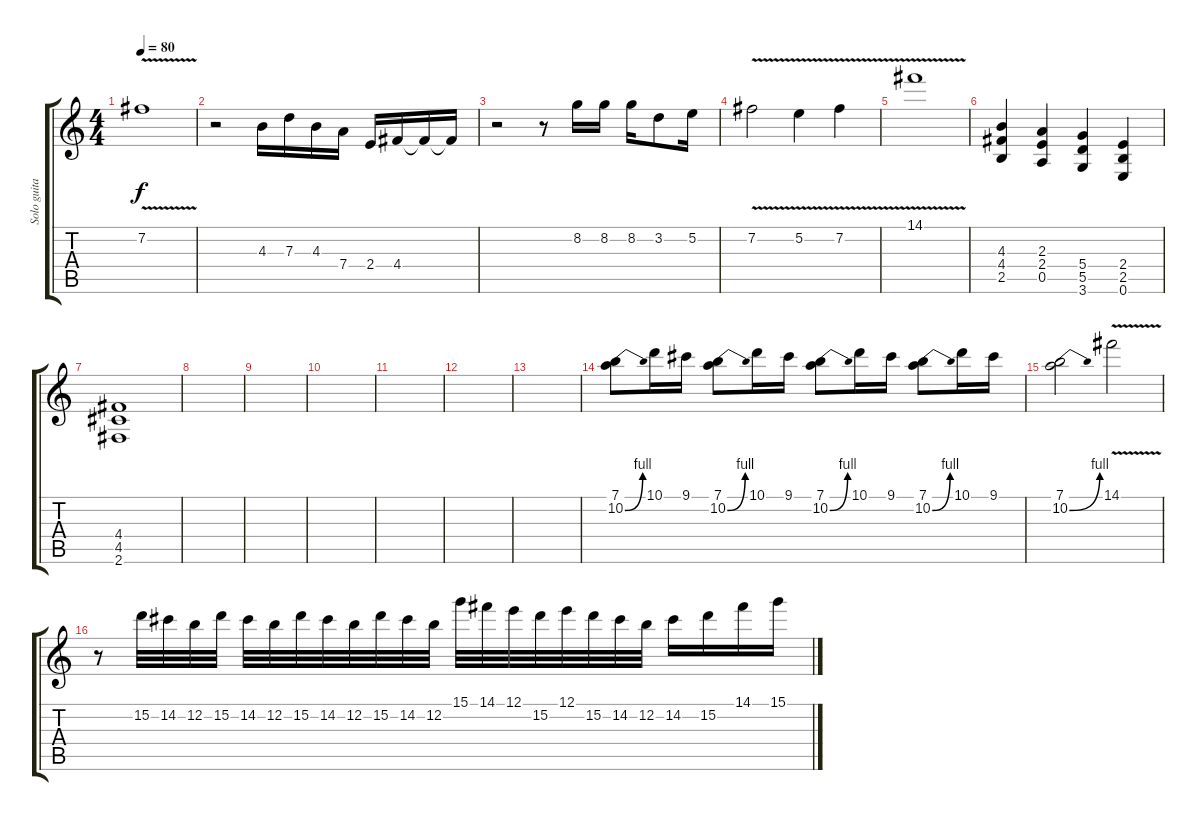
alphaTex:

\track ("Solo guitar" "Solo guita") {instrument acousticguitarsteel}
\staff {score tabs}
\tuning (E4 B3 G3 D3 A2 E2) {hide}
\ts (4 4)
\tempo 80
\clef g2
\ks c
7.2{v}.1{dy f} |
r.2 4.3.16 7.3.16 4.3.16 7.4.16 2.4.16 4.4.16 4.4{t}.16 4.4{t}.16 |
r.2 r.8 8.2.16 8.2.16 8.2.16 3.2.8 5.2.16 |
7.2{v}.2 5.2{v}.4 7.2{v}.4 |
14.1{v}.1 |
(4.3 4.4 2.5).4 (2.3 2.4 0.5).4 (5.4 5.5 3.6).4 (2.4 2.5 0.6).4 |
(4.4 4.5 2.6).1 |
\section ("" "")
|
|
|
|
|
|
\section ("" "")
(7.1 10.2{be (bend 0 0 60 4)}).8{instrument overdrivenguitar} 10.1.16 9.1.16 (7.1 10.2{be (bend 0 0 60 4)}).8 10.1.16 9.1.16 (7.1 10.2{be (bend 0 0 60 4)}).8 10.1.16 9.1.16 (7.1 10.2{be (bend 0 0 60 4)}).8 10.1.16 9.1.16 |
(7.1 10.2{be (bend 0 0 60 4)}).2 14.1{v}.2 |
r.8 15.2.32 14.2.32 12.2.32 15.2.32 14.2.32 12.2.32 15.2.32 14.2.32 12.2.32 15.2.32 14.2.32 12.2.32 15.1.32 14.1.32 12.1.32 15.2.32 12.1.32 15.2.32 14.2.32 12.2.32 14.2.16 15.2.16 14.1.16 15.1.16
